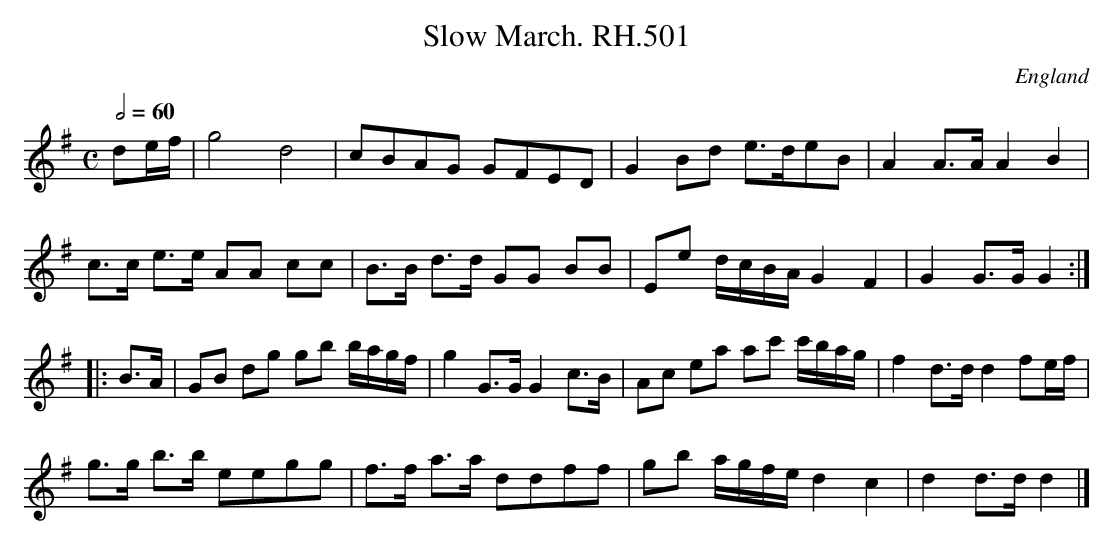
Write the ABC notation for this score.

X:1
T:Slow March. RH.501
O:England
M:C
L:1/8
Q:1/2=60
K:G major
de/f/|g4 d4|cBAG GFED|G2Bd e>deB|A2A>A A2B2|!
c>c e>e AA cc|B>B d>d GG BB|Ee d/c/B/A/G2F2|G2G>G G2:|!
|:B>A|GB dg gb b/a/g/f/|g2G>G G2c>B|\
Ac ea ac' c'/b/a/g/|f2d>d d2fe/f/|!
g>g b>b eegg|f>f a>a ddff|gb a/g/f/e/d2c2|d2d>d d2|]
